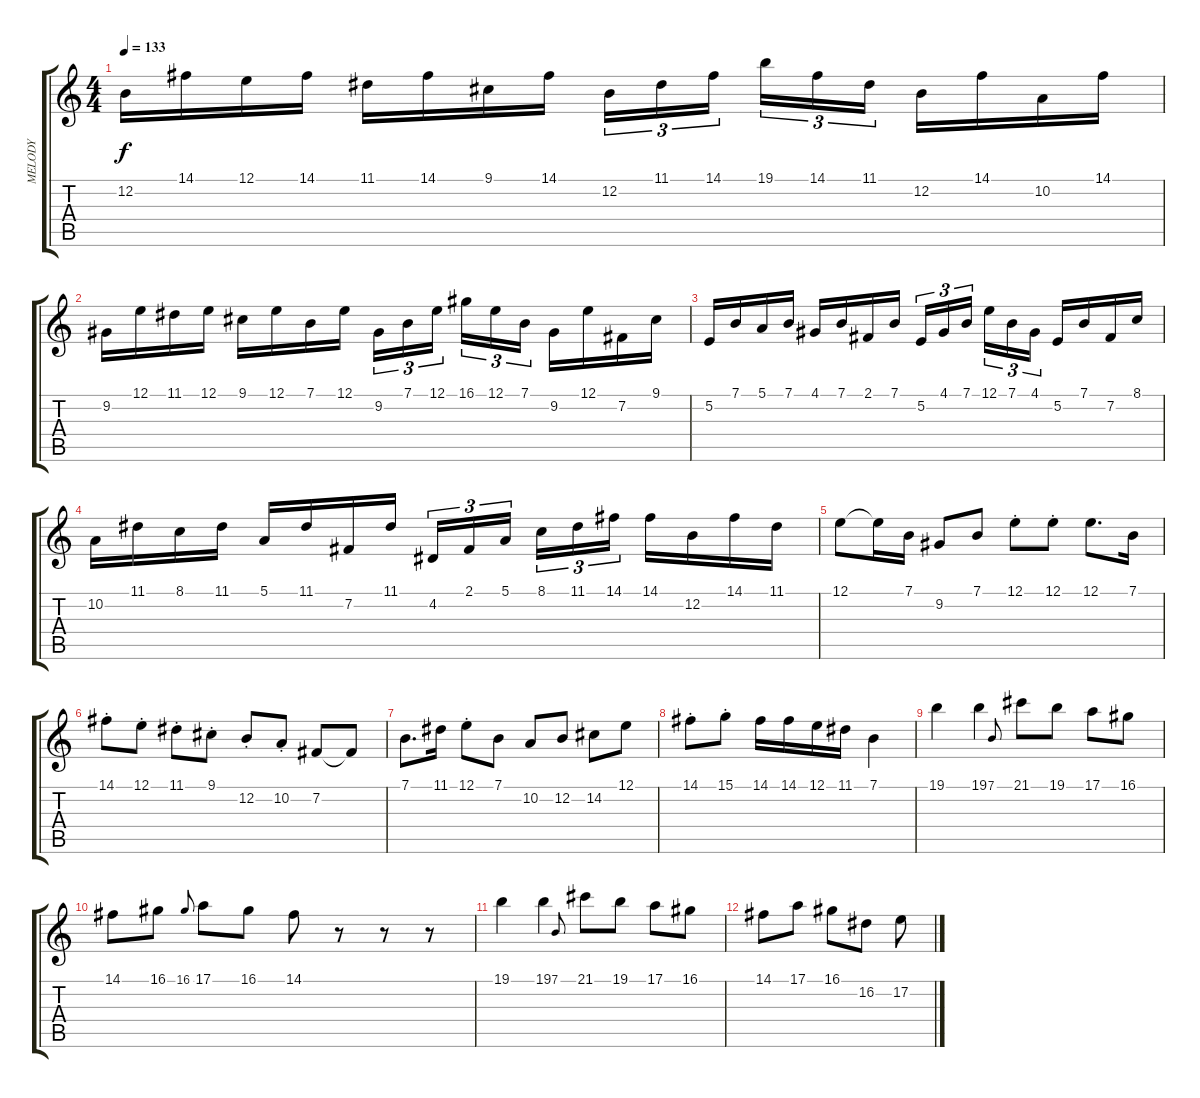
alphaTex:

\track ("MELODY" "MELODY") {instrument lead1square}
\staff {score tabs}
\tuning (E4 B3 G3 D3 A2 E2) {hide}
\ts (4 4)
\tempo 133
\clef g2
\ks c
12.2.16{dy f} 14.1.16 12.1.16 14.1.16 11.1.16 14.1.16 9.1.16 14.1.16 12.2.16{tu (3 2)} 11.1.16{tu (3 2)} 14.1.16{tu (3 2) beam splitsecondary} 19.1.16{tu (3 2)} 14.1.16{tu (3 2)} 11.1.16{tu (3 2)} 12.2.16 14.1.16 10.2.16 14.1.16 |
9.2.16 12.1.16 11.1.16 12.1.16 9.1.16 12.1.16 7.1.16 12.1.16 9.2.16{tu (3 2)} 7.1.16{tu (3 2)} 12.1.16{tu (3 2) beam splitsecondary} 16.1.16{tu (3 2)} 12.1.16{tu (3 2)} 7.1.16{tu (3 2)} 9.2.16 12.1.16 7.2.16 9.1.16 |
5.2.16 7.1.16 5.1.16 7.1.16 4.1.16 7.1.16 2.1.16 7.1.16 5.2.16{tu (3 2)} 4.1.16{tu (3 2)} 7.1.16{tu (3 2) beam splitsecondary} 12.1.16{tu (3 2)} 7.1.16{tu (3 2)} 4.1.16{tu (3 2)} 5.2.16 7.1.16 7.2.16 8.1.16 |
10.2.16 11.1.16 8.1.16 11.1.16 5.1.16 11.1.16 7.2.16 11.1.16 4.2.16{tu (3 2)} 2.1.16{tu (3 2)} 5.1.16{tu (3 2) beam splitsecondary} 8.1.16{tu (3 2)} 11.1.16{tu (3 2)} 14.1.16{tu (3 2)} 14.1.16 12.2.16 14.1.16 11.1.16 |
12.1.8 12.1{t}.16 7.1.16 9.2.8 7.1.8 12.1{st}.8 12.1{st}.8 12.1.8{d} 7.1.16 |
14.1{st}.8 12.1{st}.8 11.1{st}.8 9.1{st}.8 12.2{st}.8 10.2{st}.8 7.2.8 7.2{t}.8 |
7.1.8{d} 11.1.16 12.1{st}.8 7.1.8 10.2.8 12.2.8 14.2.8 12.1.8 |
14.1{st}.8 15.1{st}.8 14.1.16 14.1.16 12.1.16 11.1.16 7.1.4 |
19.1.4 19.1.4 7.1.8{gr onbeat} 21.1.8 19.1.8 17.1.8 16.1.8 |
14.1.8 16.1.8 16.1.8{gr onbeat} 17.1.8 16.1.8 14.1.8 r.8 r.8 r.8 |
19.1.4 19.1.4 7.1.8{gr onbeat} 21.1.8 19.1.8 17.1.8 16.1.8 |
14.1.8 17.1.8 16.1.8 16.2.8 17.2.8
